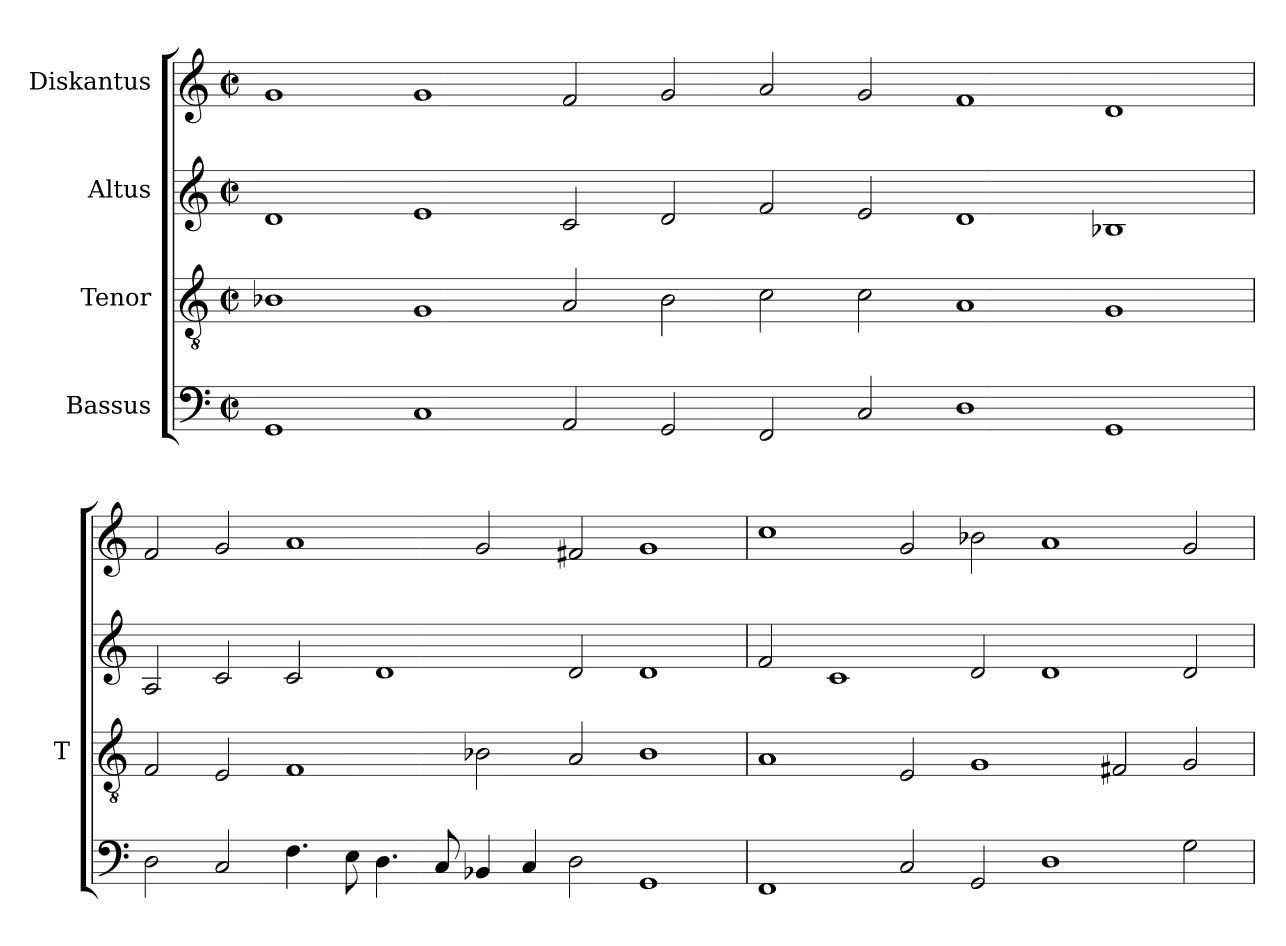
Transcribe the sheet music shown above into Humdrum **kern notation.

**kern	**kern	**kern	**kern
*part4	*part3	*part2	*part1
*staff4	*staff3	*staff2	*staff1
*I"Bassus	*I"Tenor	*I"Altus	*I"Diskantus
*	*I'T	*	*
*clefF4	*clefGv2	*clefG2	*clefG2
*k[]	*k[]	*k[]	*k[]
*M2/2	*M2/2	*M2/2	*M2/2
*met(c|)	*met(c|)	*met(c|)	*met(c|)
=	=	=	=
1GG	1B-X	1d	1g
1C	1G	1e	1g
2AA	2A	2c	2f
2GG	2B-	2d	2g
2FF	2c	2f	2a
2C	2c	2e	2g
1D	1A	1d	1f
1GG	1G	1B-X	1d
=	=	=	=
2D	2F	2A	2f
2C	2E	2c	2g
4.F	1F	2c	1a
8E	.	.	.
4.D	.	1d	.
8C	.	.	.
4BB-X	2B-X	.	2g
4C	.	.	.
2D	2A	2d	2f#X
1GG	1B-	1d	1g
=	=	=	=
1FF	1A	2f	1cc
.	.	1c	.
2C	2E	.	2g
2GG	1G	2d	2b-X
1D	.	1d	1a
.	2F#X	.	.
2G	2G	2d	2g
=	=	=	=
*-	*-	*-	*-
